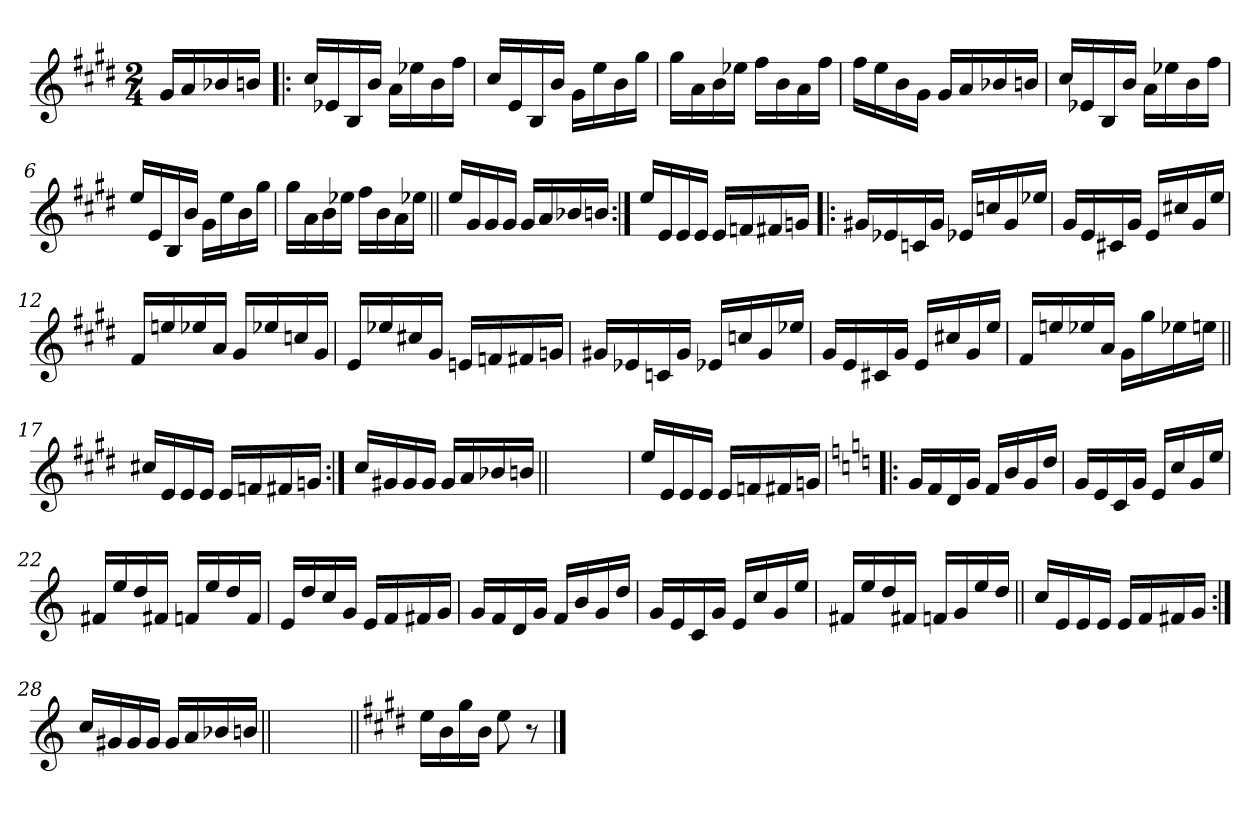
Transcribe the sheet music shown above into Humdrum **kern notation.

**kern
*part1
*staff1
*clefG2
*k[f#c#g#d#]
*E:
*M2/4
=
16g#/LL
16a/
16b-X/
16bn/JJ
=1!|:
16cc#/LL
16e-X/
16B/
16b/JJ
16a\LL
16ee-X\
16b\
16ff#\JJ
=2
16cc#/LL
16e/
16B/
16b/JJ
16g#\LL
16ee\
16b\
16gg#\JJ
=3
16gg#\LL
16a\
16b\
16ee-X\JJ
16ff#\LL
16b\
16a\
16ff#\JJ
!!LO:LB:g=z
=4
16ff#\LL
16ee\
16b\
16g#\JJ
16g#/LL
16a/
16b-X/
16bn/JJ
=5
16cc#/LL
16e-X/
16B/
16b/JJ
16a\LL
16ee-X\
16b\
16ff#\JJ
=6
16ee/LL
16e/
16B/
16b/JJ
16g#\LL
16ee\
16b\
16gg#\JJ
=7
16gg#\LL
16a\
16b\
16ee-X\JJ
16ff#\LL
16b\
16a\
16ee-X\JJ
!!LO:LB:g=z
=8||
16ee/LL
16g#/
16g#/
16g#/JJ
16g#/LL
16a/
16b-X/
16bn/JJ
=9:|!
16ee/LL
16e/
16e/
16e/JJ
16e/LL
16fn/
16f#X/
16gn/JJ
=10!|:
16g#X/LL
16e-X/
16cn/
16g#/JJ
16e-X/LL
16ccn/
16g#/
16ee-X/JJ
=11
16g#/LL
16e/
16c#X/
16g#/JJ
16e/LL
16cc#X/
16g#/
16ee/JJ
!!LO:LB:g=z
=12
16f#/LL
16een/
16ee-X/
16a/JJ
16g#/LL
16ee-X/
16ccn/
16g#/JJ
=13
16e/LL
16ee-X/
16cc#X/
16g#/JJ
16en/LL
16fn/
16f#X/
16gn/JJ
=14
16g#X/LL
16e-X/
16cn/
16g#/JJ
16e-X/LL
16ccn/
16g#/
16ee-X/JJ
=15
16g#/LL
16e/
16c#X/
16g#/JJ
16e/LL
16cc#X/
16g#/
16ee/JJ
!!LO:LB:g=z
=16
16f#/LL
16een/
16ee-X/
16a/JJ
16g#\LL
16gg#\
16ee-X\
16een\JJ
=17||
16cc#X/LL
16e/
16e/
16e/JJ
16e/LL
16fn/
16f#X/
16gn/JJ
=18:|!
16cc#/LL
16g#X/
16g#/
16g#/JJ
16g#/LL
16a/
16b-X/
16bn/JJ
=18X181||
2ryy
!!LO:LB:g=z
=19
16ee/LL
16e/
16e/
16e/JJ
16e/LL
16fn/
16f#X/
16gn/JJ
=20!|:
*k[]
*C:
16g/LL
16f/
16d/
16g/JJ
16f/LL
16b/
16g/
16dd/JJ
=21
16g/LL
16e/
16c/
16g/JJ
16e/LL
16cc/
16g/
16ee/JJ
=22
16f#X/LL
16ee/
16dd/
16f#X/JJ
16fn/LL
16ee/
16dd/
16f/JJ
!!LO:LB:g=z
=23
16e/LL
16dd/
16cc/
16g/JJ
16e/LL
16f/
16f#X/
16g/JJ
=24
16g/LL
16f/
16d/
16g/JJ
16f/LL
16b/
16g/
16dd/JJ
=25
16g/LL
16e/
16c/
16g/JJ
16e/LL
16cc/
16g/
16ee/JJ
=26
16f#X/LL
16ee/
16dd/
16f#X/JJ
16fn/LL
16g/
16ee/
16dd/JJ
!!LO:LB:g=z
=27||
16cc/LL
16e/
16e/
16e/JJ
16e/LL
16f/
16f#X/
16g/JJ
=28:|!
16cc/LL
16g#X/
16g#/
16g#/JJ
16g#/LL
16a/
16b-X/
16bn/JJ
=29||
2ryy
=30||
*k[f#c#g#d#]
*E:
16ee\LL
16b\
16gg#\
16b\JJ
8ee\
8r
==
*-
